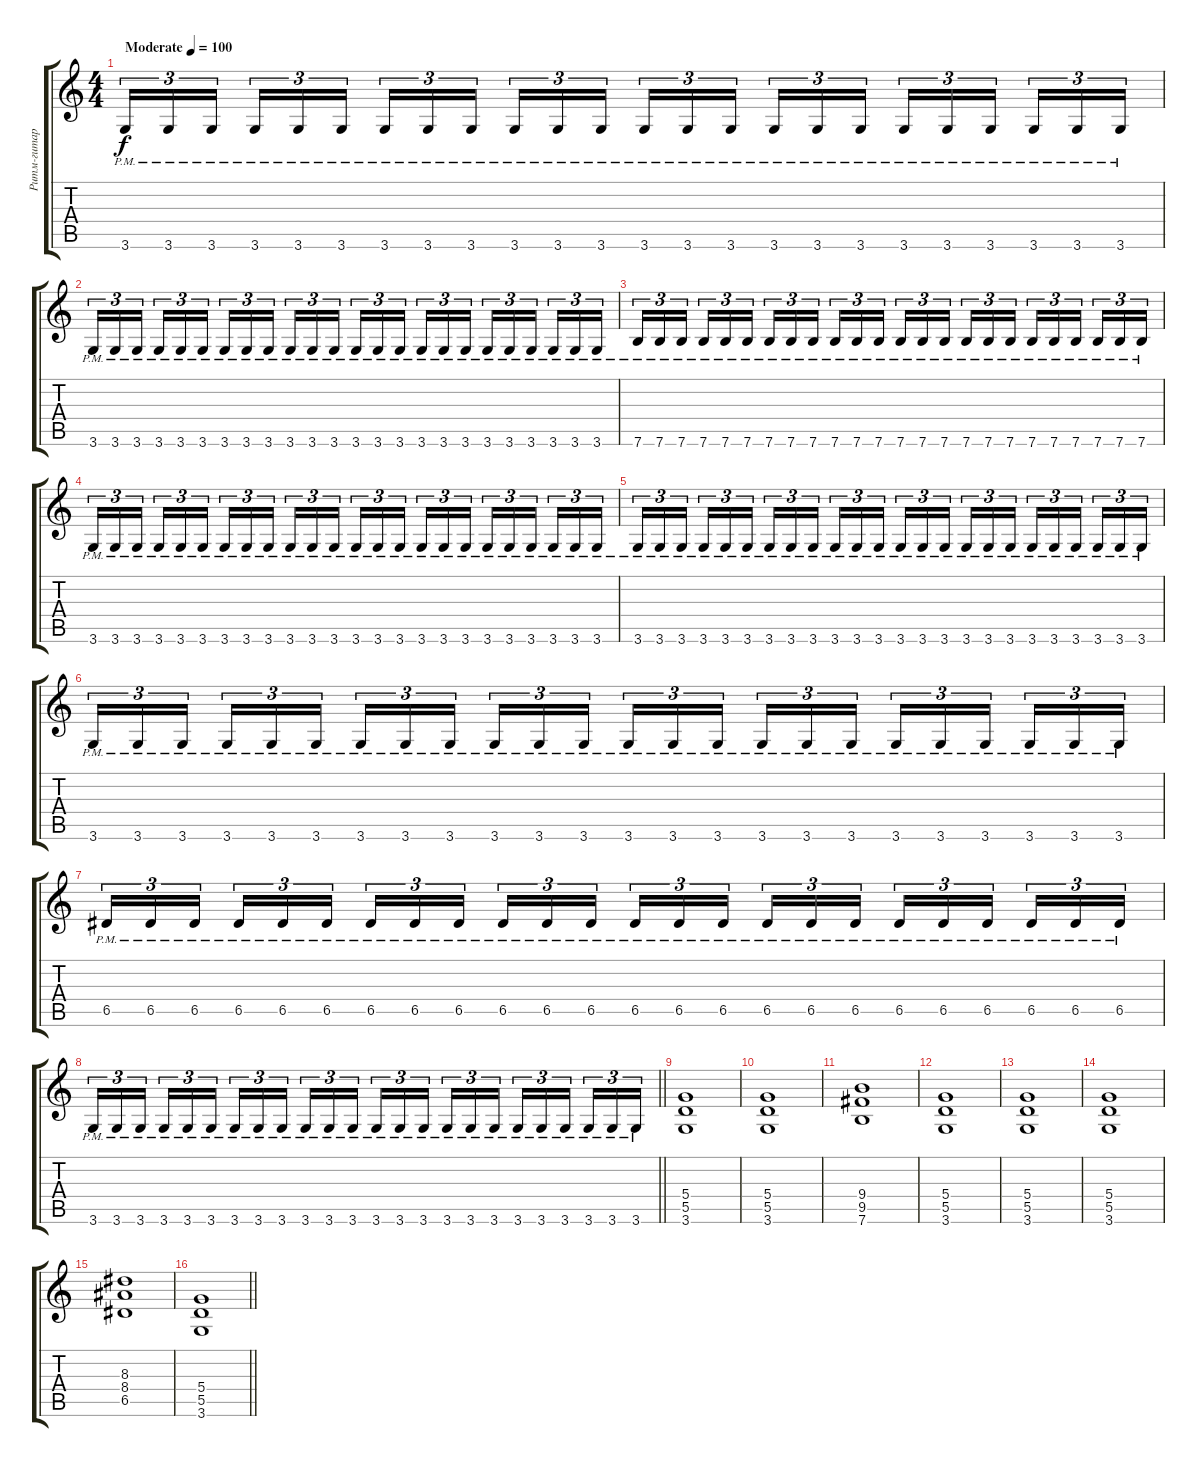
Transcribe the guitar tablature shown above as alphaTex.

\track ("Ритм-гитара (Силеноз)" "Ритм-гитар") {instrument distortionguitar}
\staff {score tabs}
\tuning (E4 B3 G3 D3 A2 E2) {hide}
\ts (4 4)
\tempo (100 "Moderate")
\clef g2
\ks c
3.6{pm}.16{tu (3 2) dy f instrument distortionguitar} 3.6{pm}.16{tu (3 2)} 3.6{pm}.16{tu (3 2) beam splitsecondary} 3.6{pm}.16{tu (3 2)} 3.6{pm}.16{tu (3 2)} 3.6{pm}.16{tu (3 2)} 3.6{pm}.16{tu (3 2)} 3.6{pm}.16{tu (3 2)} 3.6{pm}.16{tu (3 2) beam splitsecondary} 3.6{pm}.16{tu (3 2)} 3.6{pm}.16{tu (3 2)} 3.6{pm}.16{tu (3 2)} 3.6{pm}.16{tu (3 2)} 3.6{pm}.16{tu (3 2)} 3.6{pm}.16{tu (3 2) beam splitsecondary} 3.6{pm}.16{tu (3 2)} 3.6{pm}.16{tu (3 2)} 3.6{pm}.16{tu (3 2)} 3.6{pm}.16{tu (3 2)} 3.6{pm}.16{tu (3 2)} 3.6{pm}.16{tu (3 2) beam splitsecondary} 3.6{pm}.16{tu (3 2)} 3.6{pm}.16{tu (3 2)} 3.6{pm}.16{tu (3 2)} |
3.6{pm}.16{tu (3 2)} 3.6{pm}.16{tu (3 2)} 3.6{pm}.16{tu (3 2) beam splitsecondary} 3.6{pm}.16{tu (3 2)} 3.6{pm}.16{tu (3 2)} 3.6{pm}.16{tu (3 2)} 3.6{pm}.16{tu (3 2)} 3.6{pm}.16{tu (3 2)} 3.6{pm}.16{tu (3 2) beam splitsecondary} 3.6{pm}.16{tu (3 2)} 3.6{pm}.16{tu (3 2)} 3.6{pm}.16{tu (3 2)} 3.6{pm}.16{tu (3 2)} 3.6{pm}.16{tu (3 2)} 3.6{pm}.16{tu (3 2) beam splitsecondary} 3.6{pm}.16{tu (3 2)} 3.6{pm}.16{tu (3 2)} 3.6{pm}.16{tu (3 2)} 3.6{pm}.16{tu (3 2)} 3.6{pm}.16{tu (3 2)} 3.6{pm}.16{tu (3 2) beam splitsecondary} 3.6{pm}.16{tu (3 2)} 3.6{pm}.16{tu (3 2)} 3.6{pm}.16{tu (3 2)} |
7.6{pm}.16{tu (3 2)} 7.6{pm}.16{tu (3 2)} 7.6{pm}.16{tu (3 2) beam splitsecondary} 7.6{pm}.16{tu (3 2)} 7.6{pm}.16{tu (3 2)} 7.6{pm}.16{tu (3 2)} 7.6{pm}.16{tu (3 2)} 7.6{pm}.16{tu (3 2)} 7.6{pm}.16{tu (3 2) beam splitsecondary} 7.6{pm}.16{tu (3 2)} 7.6{pm}.16{tu (3 2)} 7.6{pm}.16{tu (3 2)} 7.6{pm}.16{tu (3 2)} 7.6{pm}.16{tu (3 2)} 7.6{pm}.16{tu (3 2) beam splitsecondary} 7.6{pm}.16{tu (3 2)} 7.6{pm}.16{tu (3 2)} 7.6{pm}.16{tu (3 2)} 7.6{pm}.16{tu (3 2)} 7.6{pm}.16{tu (3 2)} 7.6{pm}.16{tu (3 2) beam splitsecondary} 7.6{pm}.16{tu (3 2)} 7.6{pm}.16{tu (3 2)} 7.6{pm}.16{tu (3 2)} |
3.6{pm}.16{tu (3 2)} 3.6{pm}.16{tu (3 2)} 3.6{pm}.16{tu (3 2) beam splitsecondary} 3.6{pm}.16{tu (3 2)} 3.6{pm}.16{tu (3 2)} 3.6{pm}.16{tu (3 2)} 3.6{pm}.16{tu (3 2)} 3.6{pm}.16{tu (3 2)} 3.6{pm}.16{tu (3 2) beam splitsecondary} 3.6{pm}.16{tu (3 2)} 3.6{pm}.16{tu (3 2)} 3.6{pm}.16{tu (3 2)} 3.6{pm}.16{tu (3 2)} 3.6{pm}.16{tu (3 2)} 3.6{pm}.16{tu (3 2) beam splitsecondary} 3.6{pm}.16{tu (3 2)} 3.6{pm}.16{tu (3 2)} 3.6{pm}.16{tu (3 2)} 3.6{pm}.16{tu (3 2)} 3.6{pm}.16{tu (3 2)} 3.6{pm}.16{tu (3 2) beam splitsecondary} 3.6{pm}.16{tu (3 2)} 3.6{pm}.16{tu (3 2)} 3.6{pm}.16{tu (3 2)} |
3.6{pm}.16{tu (3 2)} 3.6{pm}.16{tu (3 2)} 3.6{pm}.16{tu (3 2) beam splitsecondary} 3.6{pm}.16{tu (3 2)} 3.6{pm}.16{tu (3 2)} 3.6{pm}.16{tu (3 2)} 3.6{pm}.16{tu (3 2)} 3.6{pm}.16{tu (3 2)} 3.6{pm}.16{tu (3 2) beam splitsecondary} 3.6{pm}.16{tu (3 2)} 3.6{pm}.16{tu (3 2)} 3.6{pm}.16{tu (3 2)} 3.6{pm}.16{tu (3 2)} 3.6{pm}.16{tu (3 2)} 3.6{pm}.16{tu (3 2) beam splitsecondary} 3.6{pm}.16{tu (3 2)} 3.6{pm}.16{tu (3 2)} 3.6{pm}.16{tu (3 2)} 3.6{pm}.16{tu (3 2)} 3.6{pm}.16{tu (3 2)} 3.6{pm}.16{tu (3 2) beam splitsecondary} 3.6{pm}.16{tu (3 2)} 3.6{pm}.16{tu (3 2)} 3.6{pm}.16{tu (3 2)} |
3.6{pm}.16{tu (3 2)} 3.6{pm}.16{tu (3 2)} 3.6{pm}.16{tu (3 2) beam splitsecondary} 3.6{pm}.16{tu (3 2)} 3.6{pm}.16{tu (3 2)} 3.6{pm}.16{tu (3 2)} 3.6{pm}.16{tu (3 2)} 3.6{pm}.16{tu (3 2)} 3.6{pm}.16{tu (3 2) beam splitsecondary} 3.6{pm}.16{tu (3 2)} 3.6{pm}.16{tu (3 2)} 3.6{pm}.16{tu (3 2)} 3.6{pm}.16{tu (3 2)} 3.6{pm}.16{tu (3 2)} 3.6{pm}.16{tu (3 2) beam splitsecondary} 3.6{pm}.16{tu (3 2)} 3.6{pm}.16{tu (3 2)} 3.6{pm}.16{tu (3 2)} 3.6{pm}.16{tu (3 2)} 3.6{pm}.16{tu (3 2)} 3.6{pm}.16{tu (3 2) beam splitsecondary} 3.6{pm}.16{tu (3 2)} 3.6{pm}.16{tu (3 2)} 3.6{pm}.16{tu (3 2)} |
6.5{pm}.16{tu (3 2)} 6.5{pm}.16{tu (3 2)} 6.5{pm}.16{tu (3 2) beam splitsecondary} 6.5{pm}.16{tu (3 2)} 6.5{pm}.16{tu (3 2)} 6.5{pm}.16{tu (3 2)} 6.5{pm}.16{tu (3 2)} 6.5{pm}.16{tu (3 2)} 6.5{pm}.16{tu (3 2) beam splitsecondary} 6.5{pm}.16{tu (3 2)} 6.5{pm}.16{tu (3 2)} 6.5{pm}.16{tu (3 2)} 6.5{pm}.16{tu (3 2)} 6.5{pm}.16{tu (3 2)} 6.5{pm}.16{tu (3 2) beam splitsecondary} 6.5{pm}.16{tu (3 2)} 6.5{pm}.16{tu (3 2)} 6.5{pm}.16{tu (3 2)} 6.5{pm}.16{tu (3 2)} 6.5{pm}.16{tu (3 2)} 6.5{pm}.16{tu (3 2) beam splitsecondary} 6.5{pm}.16{tu (3 2)} 6.5{pm}.16{tu (3 2)} 6.5{pm}.16{tu (3 2)} |
\barLineRight lightlight
3.6{pm}.16{tu (3 2)} 3.6{pm}.16{tu (3 2)} 3.6{pm}.16{tu (3 2) beam splitsecondary} 3.6{pm}.16{tu (3 2)} 3.6{pm}.16{tu (3 2)} 3.6{pm}.16{tu (3 2)} 3.6{pm}.16{tu (3 2)} 3.6{pm}.16{tu (3 2)} 3.6{pm}.16{tu (3 2) beam splitsecondary} 3.6{pm}.16{tu (3 2)} 3.6{pm}.16{tu (3 2)} 3.6{pm}.16{tu (3 2)} 3.6{pm}.16{tu (3 2)} 3.6{pm}.16{tu (3 2)} 3.6{pm}.16{tu (3 2) beam splitsecondary} 3.6{pm}.16{tu (3 2)} 3.6{pm}.16{tu (3 2)} 3.6{pm}.16{tu (3 2)} 3.6{pm}.16{tu (3 2)} 3.6{pm}.16{tu (3 2)} 3.6{pm}.16{tu (3 2) beam splitsecondary} 3.6{pm}.16{tu (3 2)} 3.6{pm}.16{tu (3 2)} 3.6{pm}.16{tu (3 2)} |
(5.4 5.5 3.6).1 |
(5.4 5.5 3.6).1 |
(9.4 9.5 7.6).1 |
(5.4 5.5 3.6).1 |
(5.4 5.5 3.6).1 |
(5.4 5.5 3.6).1 |
(8.3 8.4 6.5).1 |
\barLineRight lightlight
(5.4 5.5 3.6).1
